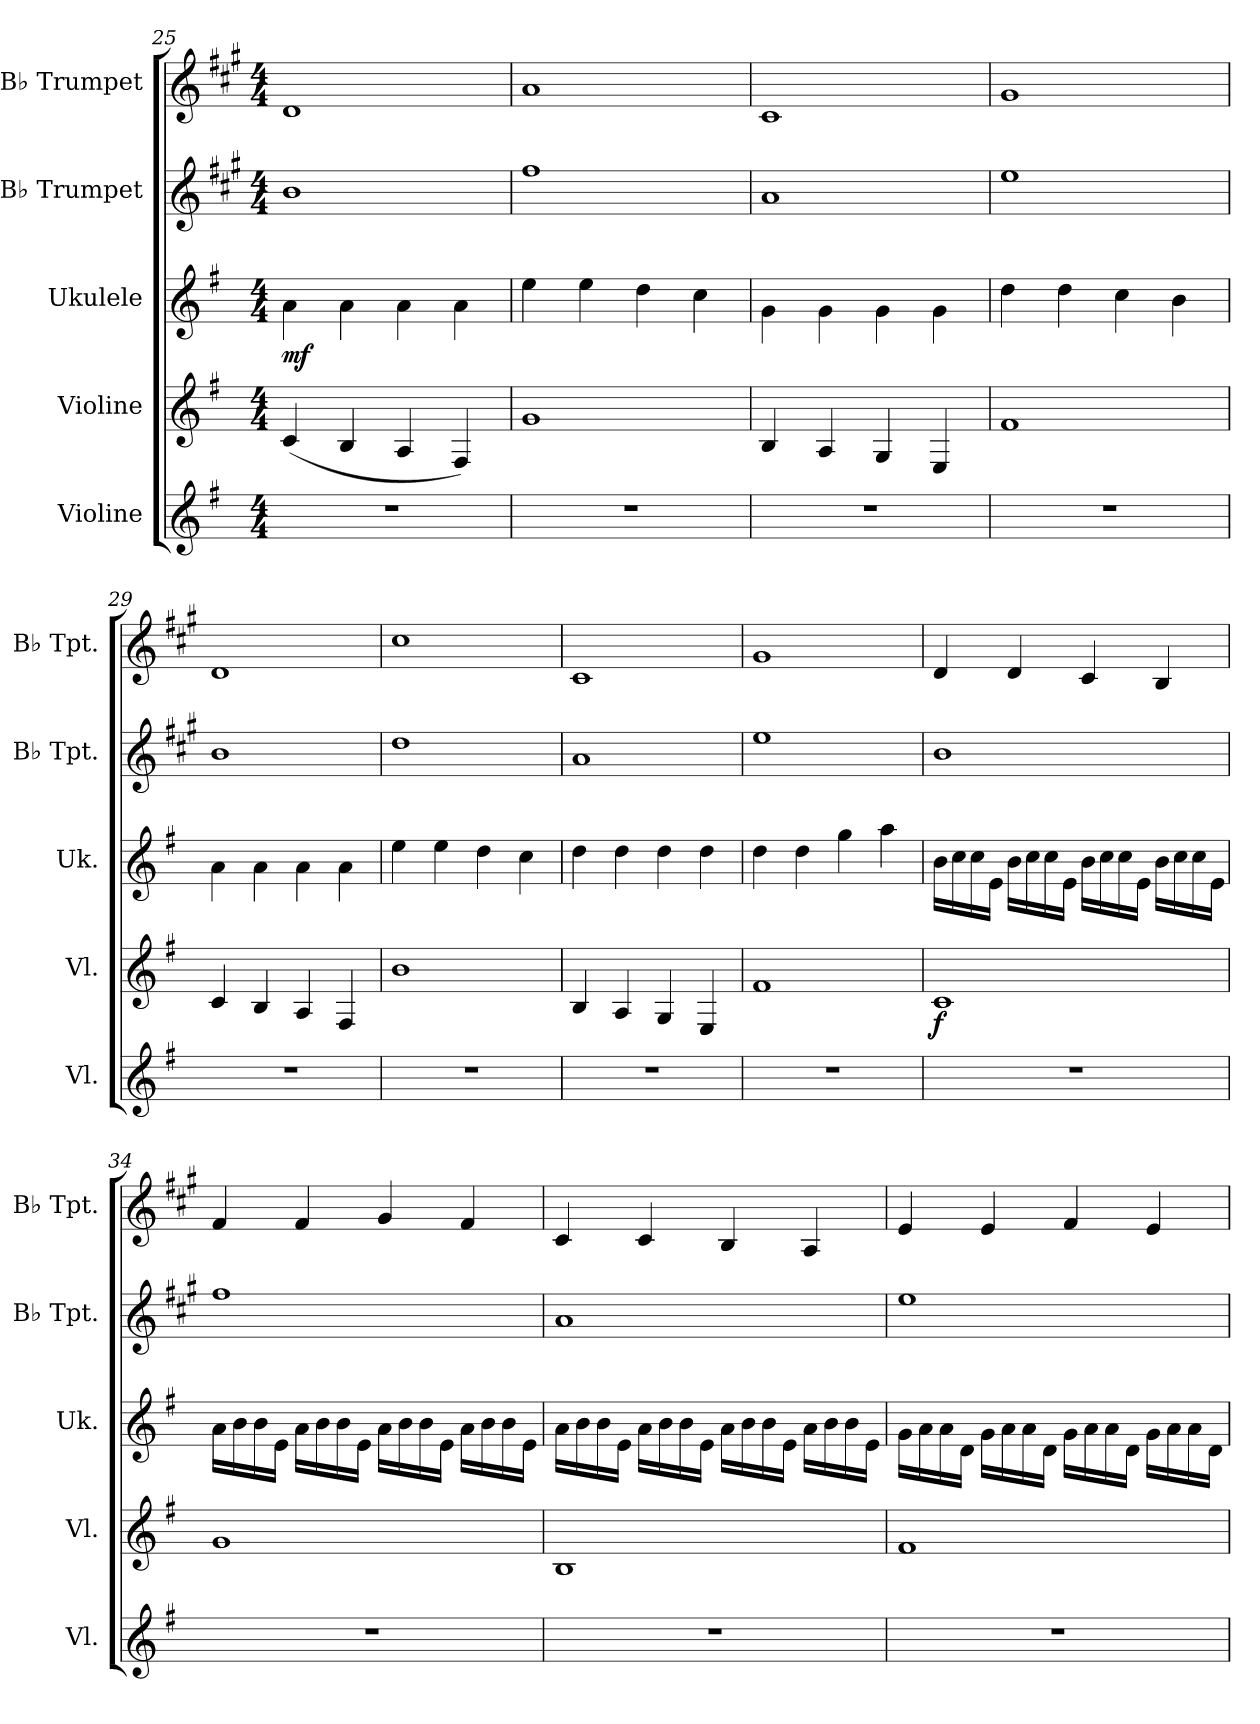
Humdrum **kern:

**kern	**kern	**dynam	**kern	**dynam	**kern	**kern
*part5	*part4	*part4	*part3	*part3	*part2	*part1
*staff5	*staff4	*staff4	*staff3	*staff3	*staff2	*staff1
*I"Violine	*I"Violine	*	*I"Ukulele	*	*I"B♭ Trumpet	*I"B♭ Trumpet
*I'Vl.	*I'Vl.	*	*I'Uk.	*	*I'B♭ Tpt.	*I'B♭ Tpt.
!!LO:PB:g=z
*clefG2	*clefG2	*	*	*	*clefG2	*clefG2
*	*	*	*	*	*ITrd1c2	*ITrd1c2
*k[f#]	*k[f#]	*	*k[f#]	*	*k[f#]	*k[f#]
*M4/4	*M4/4	*	*M4/4	*	*M4/4	*M4/4
=25	=25	=25	=25	=25	=25	=25
!	!	!	!	!LO:DY:b	!	!
1r	(4c/	.	4a\	mf	1a	1c
.	4B/	.	4a\	.	.	.
.	4A/	.	4a\	.	.	.
.	4F#/)	.	4a\	.	.	.
=26	=26	=26	=26	=26	=26	=26
1r	1g	.	4ee\	.	1ee	1g
.	.	.	4ee\	.	.	.
.	.	.	4dd\	.	.	.
.	.	.	4cc\	.	.	.
=27	=27	=27	=27	=27	=27	=27
1r	4B/	.	4g\	.	1g	1B
.	4A/	.	4g\	.	.	.
.	4G/	.	4g\	.	.	.
.	4E/	.	4g\	.	.	.
=28	=28	=28	=28	=28	=28	=28
1r	1f#	.	4dd\	.	1dd	1f#
.	.	.	4dd\	.	.	.
.	.	.	4cc\	.	.	.
.	.	.	4b\	.	.	.
=29	=29	=29	=29	=29	=29	=29
1r	4c/	.	4a\	.	1a	1c
.	4B/	.	4a\	.	.	.
.	4A/	.	4a\	.	.	.
.	4F#/	.	4a\	.	.	.
=30	=30	=30	=30	=30	=30	=30
1r	1b	.	4ee\	.	1cc	1b
.	.	.	4ee\	.	.	.
.	.	.	4dd\	.	.	.
.	.	.	4cc\	.	.	.
=31	=31	=31	=31	=31	=31	=31
1r	4B/	.	4dd\	.	1g	1B
.	4A/	.	4dd\	.	.	.
.	4G/	.	4dd\	.	.	.
.	4E/	.	4dd\	.	.	.
=32	=32	=32	=32	=32	=32	=32
1r	1f#	.	4dd\	.	1dd	1f#
.	.	.	4dd\	.	.	.
.	.	.	4gg\	.	.	.
.	.	.	4aa\	.	.	.
!!LO:LB:g=z
=33	=33	=33	=33	=33	=33	=33
!	!	!LO:DY:b	!	!	!	!
1r	1c	f	16b\LL	.	1a	4c/
.	.	.	16cc\	.	.	.
.	.	.	16cc\	.	.	.
.	.	.	16e\JJ	.	.	.
.	.	.	16b\LL	.	.	4c/
.	.	.	16cc\	.	.	.
.	.	.	16cc\	.	.	.
.	.	.	16e\JJ	.	.	.
.	.	.	16b\LL	.	.	4B/
.	.	.	16cc\	.	.	.
.	.	.	16cc\	.	.	.
.	.	.	16e\JJ	.	.	.
.	.	.	16b\LL	.	.	4A/
.	.	.	16cc\	.	.	.
.	.	.	16cc\	.	.	.
.	.	.	16e\JJ	.	.	.
=34	=34	=34	=34	=34	=34	=34
1r	1g	.	16a\LL	.	1ee	4e/
.	.	.	16b\	.	.	.
.	.	.	16b\	.	.	.
.	.	.	16e\JJ	.	.	.
.	.	.	16a\LL	.	.	4e/
.	.	.	16b\	.	.	.
.	.	.	16b\	.	.	.
.	.	.	16e\JJ	.	.	.
.	.	.	16a\LL	.	.	4f#/
.	.	.	16b\	.	.	.
.	.	.	16b\	.	.	.
.	.	.	16e\JJ	.	.	.
.	.	.	16a\LL	.	.	4e/
.	.	.	16b\	.	.	.
.	.	.	16b\	.	.	.
.	.	.	16e\JJ	.	.	.
!!LO:PB:g=z
=35	=35	=35	=35	=35	=35	=35
1r	1B	.	16a\LL	.	1g	4B/
.	.	.	16b\	.	.	.
.	.	.	16b\	.	.	.
.	.	.	16e\JJ	.	.	.
.	.	.	16a\LL	.	.	4B/
.	.	.	16b\	.	.	.
.	.	.	16b\	.	.	.
.	.	.	16e\JJ	.	.	.
.	.	.	16a\LL	.	.	4A/
.	.	.	16b\	.	.	.
.	.	.	16b\	.	.	.
.	.	.	16e\JJ	.	.	.
.	.	.	16a\LL	.	.	4G/
.	.	.	16b\	.	.	.
.	.	.	16b\	.	.	.
.	.	.	16e\JJ	.	.	.
=36	=36	=36	=36	=36	=36	=36
1r	1f#	.	16g\LL	.	1dd	4d/
.	.	.	16a\	.	.	.
.	.	.	16a\	.	.	.
.	.	.	16d\JJ	.	.	.
.	.	.	16g\LL	.	.	4d/
.	.	.	16a\	.	.	.
.	.	.	16a\	.	.	.
.	.	.	16d\JJ	.	.	.
.	.	.	16g\LL	.	.	4e/
.	.	.	16a\	.	.	.
.	.	.	16a\	.	.	.
.	.	.	16d\JJ	.	.	.
.	.	.	16g\LL	.	.	4d/
.	.	.	16a\	.	.	.
.	.	.	16a\	.	.	.
.	.	.	16d\JJ	.	.	.
=	=	=	=	=	=	=
*-	*-	*-	*-	*-	*-	*-
